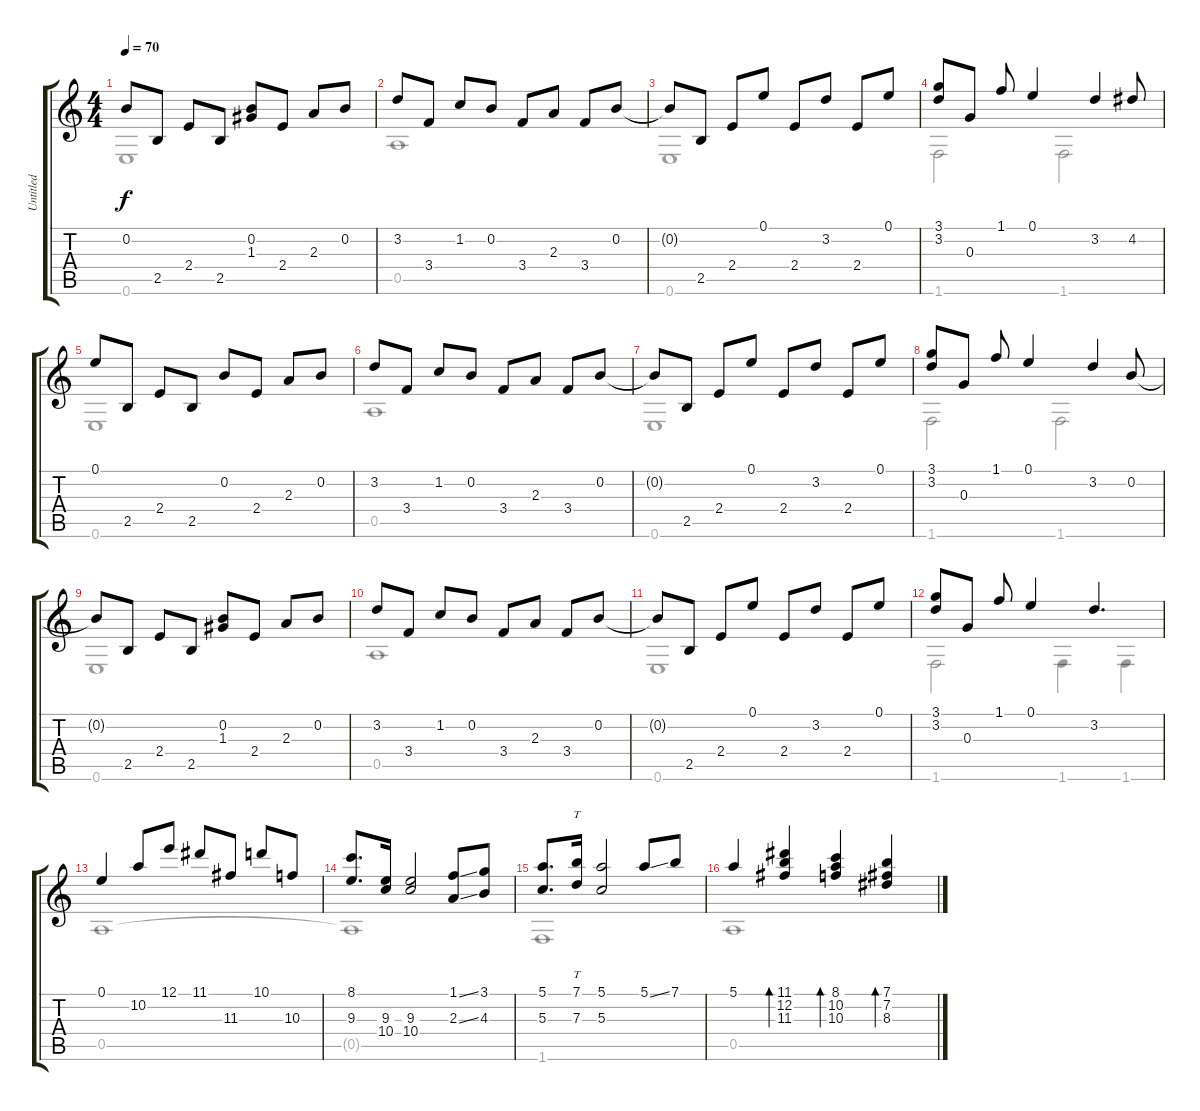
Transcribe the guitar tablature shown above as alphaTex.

\track ("Untitled" "Untitled") {instrument acousticguitarnylon}
\staff {score tabs}
\tuning (E4 B3 G3 D3 A2 E2) {hide}
\voice
\ts (4 4)
\tempo 70
\clef g2
\ks c
0.2{t}.8{dy f} 2.5.8 2.4.8 2.5.8 (0.2 1.3).8 2.4.8 2.3.8 0.2.8 |
3.2.8 3.4.8 1.2.8 0.2.8 3.4.8 2.3.8 3.4.8 0.2.8 |
0.2{t}.8 2.5.8 2.4.8 0.1.8 2.4.8 3.2.8 2.4.8 0.1.8 |
(3.1 3.2).8 0.3.8 1.1.8 0.1.4 3.2.4 4.2.8 |
0.1.8 2.5.8 2.4.8 2.5.8 0.2.8 2.4.8 2.3.8 0.2.8 |
3.2.8 3.4.8 1.2.8 0.2.8 3.4.8 2.3.8 3.4.8 0.2.8 |
0.2{t}.8 2.5.8 2.4.8 0.1.8 2.4.8 3.2.8 2.4.8 0.1.8 |
(3.1 3.2).8 0.3.8 1.1.8 0.1.4 3.2.4 0.2.8 |
0.2{t}.8 2.5.8 2.4.8 2.5.8 (0.2 1.3).8 2.4.8 2.3.8 0.2.8 |
3.2.8 3.4.8 1.2.8 0.2.8 3.4.8 2.3.8 3.4.8 0.2.8 |
0.2{t}.8 2.5.8 2.4.8 0.1.8 2.4.8 3.2.8 2.4.8 0.1.8 |
(3.1 3.2).8 0.3.8 1.1.8 0.1.4 3.2.4{d} |
0.1.4 10.2.8 12.1.8 11.1.8 11.3.8 10.1.8 10.3.8 |
(8.1 9.3).8{d} (9.3 10.4).16 (9.3 10.4).2 (1.1{ss} 2.3{ss}).8 (3.1 4.3).8 |
(5.1 5.3).8{d} (7.1 7.3).16{tt} (5.1 5.3).2 5.1{ss}.8 7.1.8 |
5.1.4 (11.1 12.2 11.3).4{bd 30} (8.1 10.2 10.3).4{bd 30} (7.1 7.2 8.3).4{bd 30}
\voice
\clef g2
\ottava regular
\simile none
\ks c
0.6.1{dy f} |
0.5.1 |
0.6.1 |
1.6.2 1.6.2 |
0.6.1 |
0.5.1 |
0.6.1 |
1.6.2 1.6.2 |
0.6.1 |
0.5.1 |
0.6.1 |
1.6.2 1.6.4 1.6.4 |
0.5.1 |
0.5{t}.1 |
1.6.1 |
0.5.1
